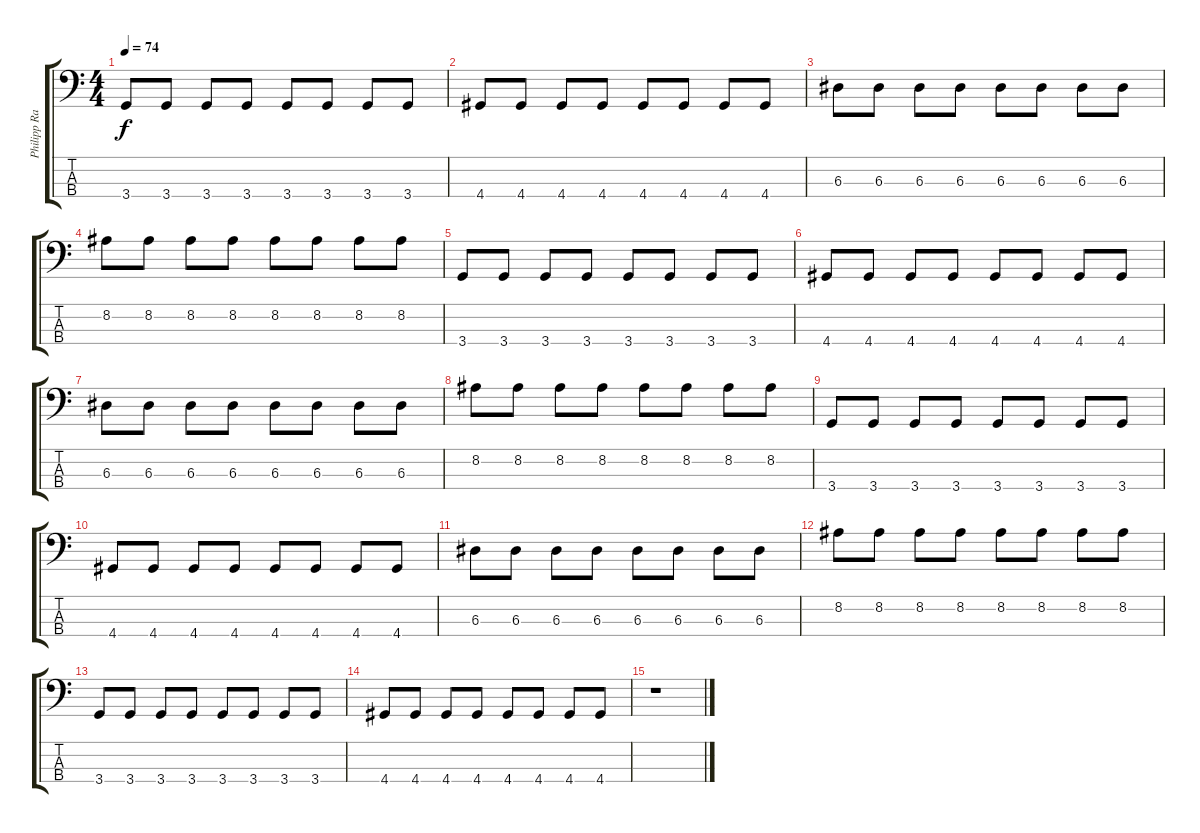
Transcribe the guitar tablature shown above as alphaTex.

\track ("Philipp Rauenbusch" "Philipp Ra") {instrument electricbassfinger}
\staff {score tabs}
\tuning (G2 D2 A1 E1) {hide}
\ts (4 4)
\tempo 74
\clef f4
\ks c
3.4.8{dy f} 3.4.8 3.4.8 3.4.8 3.4.8 3.4.8 3.4.8 3.4.8 |
4.4.8 4.4.8 4.4.8 4.4.8 4.4.8 4.4.8 4.4.8 4.4.8 |
6.3.8 6.3.8 6.3.8 6.3.8 6.3.8 6.3.8 6.3.8 6.3.8 |
8.2.8 8.2.8 8.2.8 8.2.8 8.2.8 8.2.8 8.2.8 8.2.8 |
3.4.8 3.4.8 3.4.8 3.4.8 3.4.8 3.4.8 3.4.8 3.4.8 |
4.4.8 4.4.8 4.4.8 4.4.8 4.4.8 4.4.8 4.4.8 4.4.8 |
6.3.8 6.3.8 6.3.8 6.3.8 6.3.8 6.3.8 6.3.8 6.3.8 |
8.2.8 8.2.8 8.2.8 8.2.8 8.2.8 8.2.8 8.2.8 8.2.8 |
3.4.8 3.4.8 3.4.8 3.4.8 3.4.8 3.4.8 3.4.8 3.4.8 |
4.4.8 4.4.8 4.4.8 4.4.8 4.4.8 4.4.8 4.4.8 4.4.8 |
6.3.8 6.3.8 6.3.8 6.3.8 6.3.8 6.3.8 6.3.8 6.3.8 |
8.2.8 8.2.8 8.2.8 8.2.8 8.2.8 8.2.8 8.2.8 8.2.8 |
3.4.8 3.4.8 3.4.8 3.4.8 3.4.8 3.4.8 3.4.8 3.4.8 |
4.4.8 4.4.8 4.4.8 4.4.8 4.4.8 4.4.8 4.4.8 4.4.8 |
r.1
